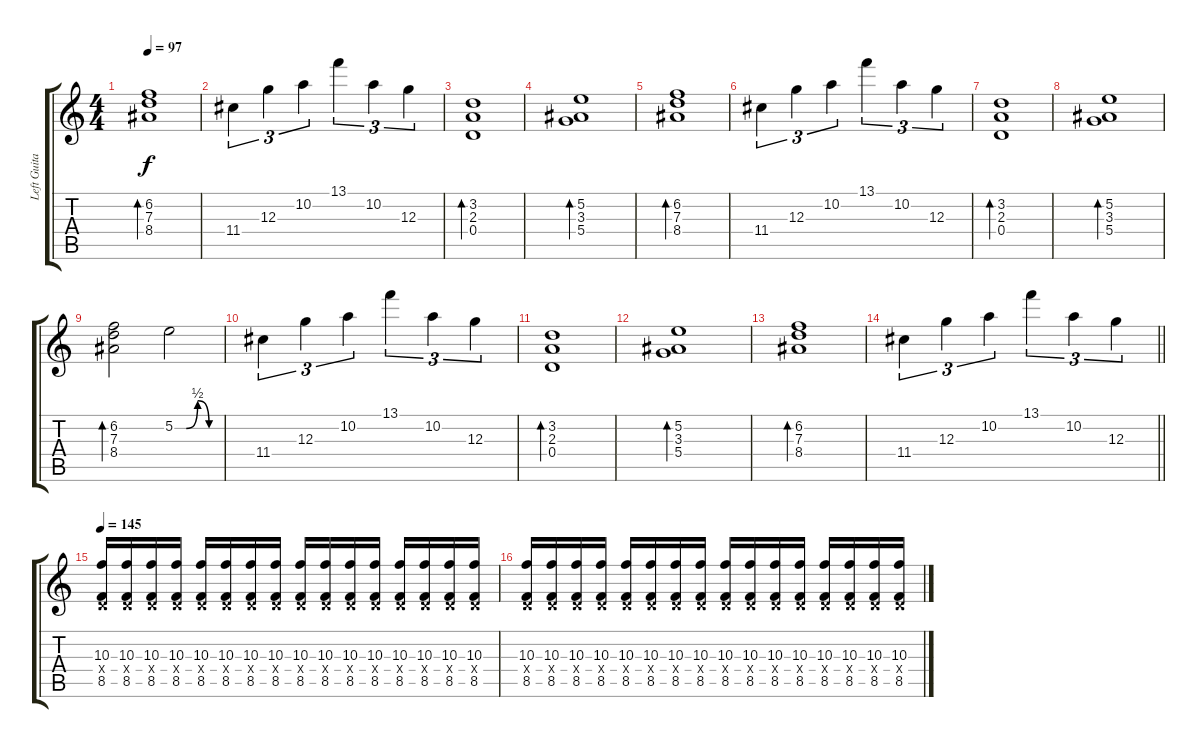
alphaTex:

\track ("Left Guitar" "Left Guita") {instrument distortionguitar}
\staff {score tabs}
\tuning (E4 B3 G3 D3 A2 D2) {hide}
\ts (4 4)
\tempo 97
\clef g2
\ks c
(6.2 7.3 8.4).1{bd 120 dy f} |
11.4.4{tu (3 2)} 12.3.4{tu (3 2)} 10.2.4{tu (3 2)} 13.1.4{tu (3 2)} 10.2.4{tu (3 2)} 12.3.4{tu (3 2)} |
(3.2 2.3 0.4).1{bd 120} |
(5.2 3.3 5.4).1{bd 120} |
(6.2 7.3 8.4).1{bd 120} |
11.4.4{tu (3 2)} 12.3.4{tu (3 2)} 10.2.4{tu (3 2)} 13.1.4{tu (3 2)} 10.2.4{tu (3 2)} 12.3.4{tu (3 2)} |
(3.2 2.3 0.4).1{bd 120} |
(5.2 3.3 5.4).1{bd 120} |
(6.2 7.3 8.4).2{bd 120} 5.2{be (custom 0 0 15 0 30 2 45 0 60 0)}.2 |
11.4.4{tu (3 2)} 12.3.4{tu (3 2)} 10.2.4{tu (3 2)} 13.1.4{tu (3 2)} 10.2.4{tu (3 2)} 12.3.4{tu (3 2)} |
(3.2 2.3 0.4).1{bd 120} |
(5.2 3.3 5.4).1{bd 120} |
(6.2 7.3 8.4).1{bd 120} |
\barLineRight lightlight
11.4.4{tu (3 2)} 12.3.4{tu (3 2)} 10.2.4{tu (3 2)} 13.1.4{tu (3 2)} 10.2.4{tu (3 2)} 12.3.4{tu (3 2)} |
\section ("" "")
\tempo 145
(10.3 0.4{x} 8.5).16{instrument distortionguitar} (10.3 0.4{x} 8.5).16 (10.3 0.4{x} 8.5).16 (10.3 0.4{x} 8.5).16 (10.3 0.4{x} 8.5).16 (10.3 0.4{x} 8.5).16 (10.3 0.4{x} 8.5).16 (10.3 0.4{x} 8.5).16 (10.3 0.4{x} 8.5).16 (10.3 0.4{x} 8.5).16 (10.3 0.4{x} 8.5).16 (10.3 0.4{x} 8.5).16 (10.3 0.4{x} 8.5).16 (10.3 0.4{x} 8.5).16 (10.3 0.4{x} 8.5).16 (10.3 0.4{x} 8.5).16 |
(10.3 0.4{x} 8.5).16 (10.3 0.4{x} 8.5).16 (10.3 0.4{x} 8.5).16 (10.3 0.4{x} 8.5).16 (10.3 0.4{x} 8.5).16 (10.3 0.4{x} 8.5).16 (10.3 0.4{x} 8.5).16 (10.3 0.4{x} 8.5).16 (10.3 0.4{x} 8.5).16 (10.3 0.4{x} 8.5).16 (10.3 0.4{x} 8.5).16 (10.3 0.4{x} 8.5).16 (10.3 0.4{x} 8.5).16 (10.3 0.4{x} 8.5).16 (10.3 0.4{x} 8.5).16 (10.3 0.4{x} 8.5).16
